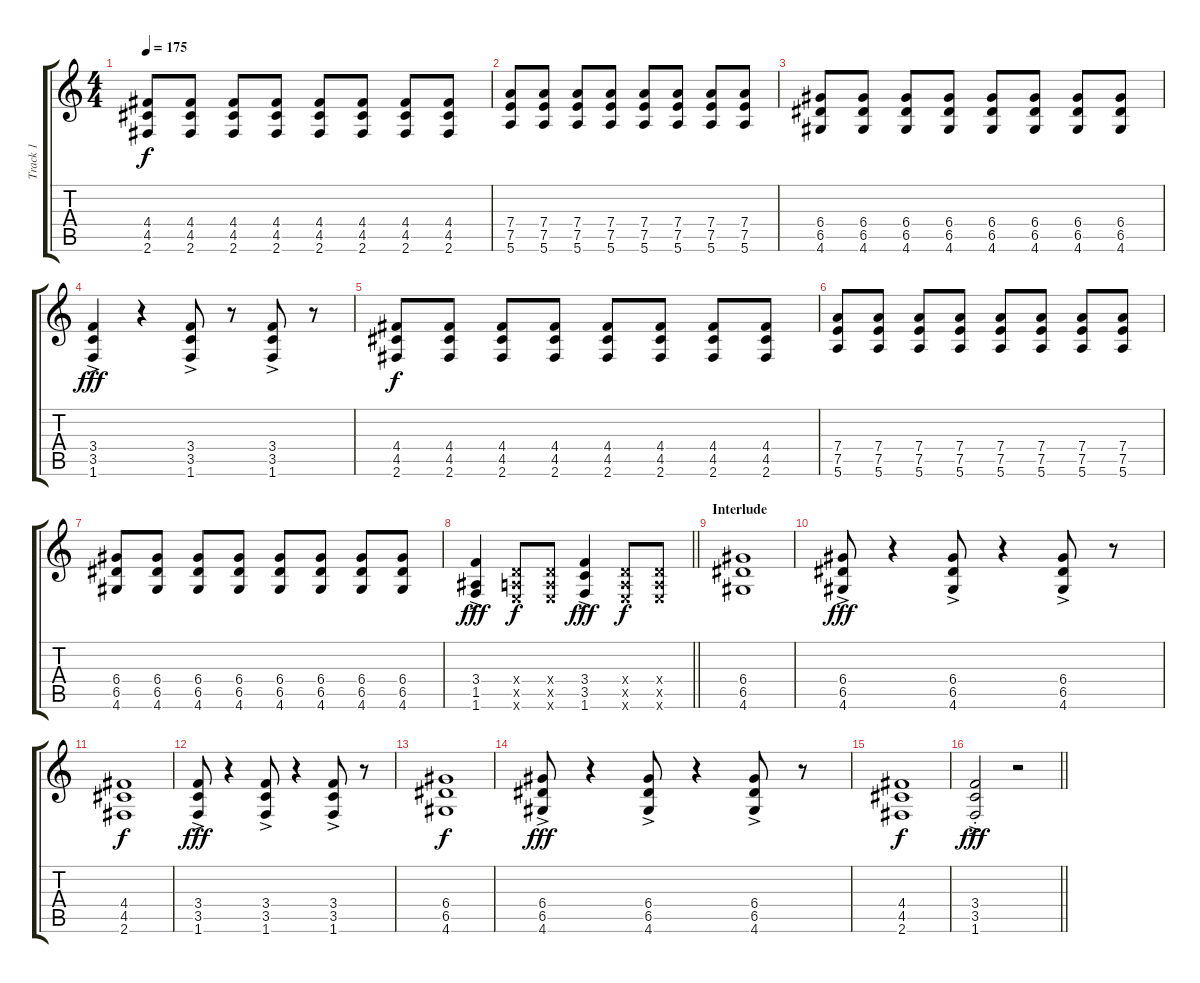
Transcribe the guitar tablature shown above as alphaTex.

\track ("Track 1" "Track 1") {instrument distortionguitar}
\staff {score tabs}
\tuning (E4 B3 G3 D3 A2 E2) {hide}
\ts (4 4)
\tempo 175
\clef g2
\ks c
(4.4 4.5 2.6).8{dy f} (4.4 4.5 2.6).8 (4.4 4.5 2.6).8 (4.4 4.5 2.6).8 (4.4 4.5 2.6).8 (4.4 4.5 2.6).8 (4.4 4.5 2.6).8 (4.4 4.5 2.6).8 |
(7.4 7.5 5.6).8 (7.4 7.5 5.6).8 (7.4 7.5 5.6).8 (7.4 7.5 5.6).8 (7.4 7.5 5.6).8 (7.4 7.5 5.6).8 (7.4 7.5 5.6).8 (7.4 7.5 5.6).8 |
(6.4 6.5 4.6).8 (6.4 6.5 4.6).8 (6.4 6.5 4.6).8 (6.4 6.5 4.6).8 (6.4 6.5 4.6).8 (6.4 6.5 4.6).8 (6.4 6.5 4.6).8 (6.4 6.5 4.6).8 |
(3.4{ac} 3.5{ac} 1.6{ac}).4{dy fff} r.4 (3.4{ac} 3.5{ac} 1.6{ac}).8 r.8 (3.4{ac} 3.5{ac} 1.6{ac}).8 r.8 |
(4.4 4.5 2.6).8{dy f} (4.4 4.5 2.6).8 (4.4 4.5 2.6).8 (4.4 4.5 2.6).8 (4.4 4.5 2.6).8 (4.4 4.5 2.6).8 (4.4 4.5 2.6).8 (4.4 4.5 2.6).8 |
(7.4 7.5 5.6).8 (7.4 7.5 5.6).8 (7.4 7.5 5.6).8 (7.4 7.5 5.6).8 (7.4 7.5 5.6).8 (7.4 7.5 5.6).8 (7.4 7.5 5.6).8 (7.4 7.5 5.6).8 |
(6.4 6.5 4.6).8 (6.4 6.5 4.6).8 (6.4 6.5 4.6).8 (6.4 6.5 4.6).8 (6.4 6.5 4.6).8 (6.4 6.5 4.6).8 (6.4 6.5 4.6).8 (6.4 6.5 4.6).8 |
\barLineRight lightlight
(3.4{ac} 1.5{ac} 1.6{ac}).4{dy fff} (0.4{x} 0.5{x} 0.6{x}).8{dy f} (0.4{x} 0.5{x} 0.6{x}).8 (3.4{ac} 3.5{ac} 1.6{ac}).4{dy fff} (0.4{x} 0.5{x} 0.6{x}).8{dy f} (0.4{x} 0.5{x} 0.6{x}).8 |
\section ("" "Interlude")
(6.4 6.5 4.6).1 |
(6.4{ac} 6.5{ac} 4.6{ac}).8{dy fff} r.4 (6.4{ac} 6.5{ac} 4.6{ac}).8 r.4 (6.4{ac} 6.5{ac} 4.6{ac}).8 r.8 |
(4.4 4.5 2.6).1{dy f} |
(3.4{ac} 3.5{ac} 1.6{ac}).8{dy fff} r.4 (3.4{ac} 3.5{ac} 1.6{ac}).8 r.4 (3.4{ac} 3.5{ac} 1.6{ac}).8 r.8 |
(6.4 6.5 4.6).1{dy f} |
(6.4{ac} 6.5{ac} 4.6{ac}).8{dy fff} r.4 (6.4{ac} 6.5{ac} 4.6{ac}).8 r.4 (6.4{ac} 6.5{ac} 4.6{ac}).8 r.8 |
(4.4 4.5 2.6).1{dy f} |
\barLineRight lightlight
(3.4{ac st} 3.5{ac st} 1.6{ac st}).2{dy fff} r.2
